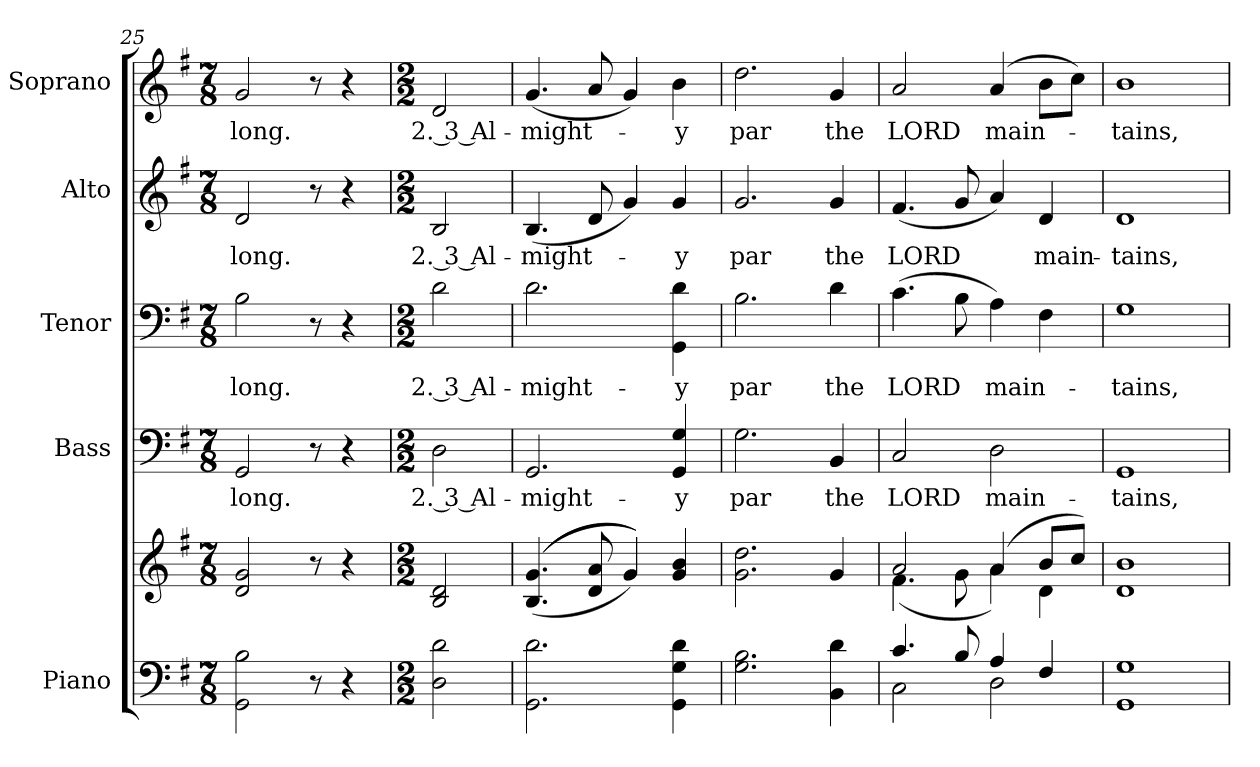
**kern	**kern	**kern	**text	**kern	**text	**kern	**text	**kern	**text
*part5	*part5	*part4	*part4	*part3	*part3	*part2	*part2	*part1	*part1
*staff6	*staff5	*staff4	*staff4	*staff3	*staff3	*staff2	*staff2	*staff1	*staff1
*I"Piano	*	*I"Bass	*	*I"Tenor	*	*I"Alto	*	*I"Soprano	*
*I'Pno.	*	*I'B.	*	*I'T.	*	*I'A.	*	*I'S.	*
!!LO:PB:g=z
*clefF4	*clefG2	*clefF4	*	*clefF4	*	*clefG2	*	*clefG2	*
*k[f#]	*k[f#]	*k[f#]	*	*k[f#]	*	*k[f#]	*	*k[f#]	*
*G:	*G:	*G:	*	*G:	*	*G:	*	*G:	*
*M7/8	*M7/8	*M7/8	*	*M7/8	*	*M7/8	*	*M7/8	*
=25	=25	=25	=25	=25	=25	=25	=25	=25	=25
!	!	!	!LO:LY:b:color=#000000	!	!	!	!	!	!
!	!	!	!	!	!LO:LY:b:color=#000000	!	!	!	!
!	!	!	!	!	!	!	!LO:LY:b:color=#000000	!	!
!	!	!	!	!	!	!	!	!	!LO:LY:b:color=#000000
2GGi\ 2Bi	2di/ 2gi	2GGi/	-long.	2Bi\	-long.	2di/	-long.	2gi/	-long.
8r	8r	8r	.	8r	.	8r	.	8r	.
4r	4r	4r	.	4r	.	4r	.	4r	.
=26	=26	=26	=26	=26	=26	=26	=26	=26	=26
*M2/2	*M2/2	*M2/2	*	*M2/2	*	*M2/2	*	*M2/2	*
!	!	!	!LO:LY:b:color=#000000	!	!	!	!	!	!
!	!	!	!	!	!LO:LY:b:color=#000000	!	!	!	!
!	!	!	!	!	!	!	!LO:LY:b:color=#000000	!	!
!	!	!	!	!	!	!	!	!	!LO:LY:b:color=#000000
2Di\ 2di	2Bi/ 2di	2Di\	2. 3 Al-	2di\	2. 3 Al-	2Bi/	2. 3 Al-	2di/	2. 3 Al-
=27	=27	=27	=27	=27	=27	=27	=27	=27	=27
!	!	!	!LO:LY:b:color=#000000	!	!	!	!	!	!
!	!	!	!	!	!LO:LY:b:color=#000000	!	!	!	!
!	!	!	!	!	!	!	!LO:LY:b:color=#000000	!	!
!	!	!	!	!	!	!	!	!	!LO:LY:b:color=#000000
2.GGi\ 2.di	(((4.Bi/ 4.gi	2.GGi/	-might-	2.di\	-might-	(4.Bi/	-might-	(4.gi/	-might-
.	8di/ 8ai	.	.	.	.	8di/	.	8ai/	.
.	4gi/)))	.	.	.	.	4gi/)	.	4gi/)	.
!	!	!	!LO:LY:b:color=#000000	!	!	!	!	!	!
!	!	!	!	!	!LO:LY:b:color=#000000	!	!	!	!
!	!	!	!	!	!	!	!LO:LY:b:color=#000000	!	!
!	!	!	!	!	!	!	!	!	!LO:LY:b:color=#000000
4GGi\ 4Gi 4di	4gi/ 4bi	4GGi/ 4Gi	-y	4GGi\ 4di	-y	4gi/	-y	4bi\	-y
=28	=28	=28	=28	=28	=28	=28	=28	=28	=28
!	!	!	!LO:LY:b:color=#000000	!	!	!	!	!	!
!	!	!	!	!	!LO:LY:b:color=#000000	!	!	!	!
!	!	!	!	!	!	!	!LO:LY:b:color=#000000	!	!
!	!	!	!	!	!	!	!	!	!LO:LY:b:color=#000000
2.Gi\ 2.Bi	2.gi\ 2.ddi	2.Gi\	par	2.Bi\	par	2.gi/	par	2.ddi\	par
!	!	!	!LO:LY:b:color=#000000	!	!	!	!	!	!
!	!	!	!	!	!LO:LY:b:color=#000000	!	!	!	!
!	!	!	!	!	!	!	!LO:LY:b:color=#000000	!	!
!	!	!	!	!	!	!	!	!	!LO:LY:b:color=#000000
4BBi\ 4di	4gi/	4BBi/	the	4di\	the	4gi/	the	4gi/	the
!!LO:PB:g=z
=29	=29	=29	=29	=29	=29	=29	=29	=29	=29
*^	*^	*	*	*	*	*	*	*	*
!	!	!	!	!	!LO:LY:b:color=#000000	!	!	!	!	!	!
!	!	!	!	!	!	!	!LO:LY:b:color=#000000	!	!	!	!
!	!	!	!	!	!	!	!	!	!LO:LY:b:color=#000000	!	!
!	!	!	!	!	!	!	!	!	!	!	!LO:LY:b:color=#000000
4.ci/	2Ci\	2ai/	(4.f#i\	2Ci/	LORD	(4.ci\	LORD	(4.f#i/	LORD	2ai/	LORD
8Bi/	.	.	8gi\	.	.	8Bi\	.	8gi/	.	.	.
!	!	!	!	!	!LO:LY:b:color=#000000	!	!	!	!	!	!
!	!	!	!	!	!	!	!LO:LY:b:color=#000000	!	!	!	!
!	!	!	!	!	!	!	!	!	!	!	!LO:LY:b:color=#000000
4Ai/	2Di\	(4ai/	4ai\)	2Di\	main-	4Ai\)	main-	4ai/)	.	(4ai/	main-
!	!	!	!	!	!	!	!	!	!LO:LY:b:color=#000000	!	!
4F#i/	.	8bi/L	4di\	.	.	4F#i\	.	4di/	main-	8bi\L	.
.	.	8cci/J)	.	.	.	.	.	.	.	8cci\J)	.
*v	*v	*	*	*	*	*	*	*	*	*	*
*	*v	*v	*	*	*	*	*	*	*	*
=30	=30	=30	=30	=30	=30	=30	=30	=30	=30
!	!	!	!LO:LY:b:color=#000000	!	!	!	!	!	!
!	!	!	!	!	!LO:LY:b:color=#000000	!	!	!	!
!	!	!	!	!	!	!	!LO:LY:b:color=#000000	!	!
!	!	!	!	!	!	!	!	!	!LO:LY:b:color=#000000
1GGi 1Gi	1di 1bi	1GGi	-tains,	1Gi	-tains,	1di	-tains,	1bi	-tains,
=	=	=	=	=	=	=	=	=	=
*-	*-	*-	*-	*-	*-	*-	*-	*-	*-
